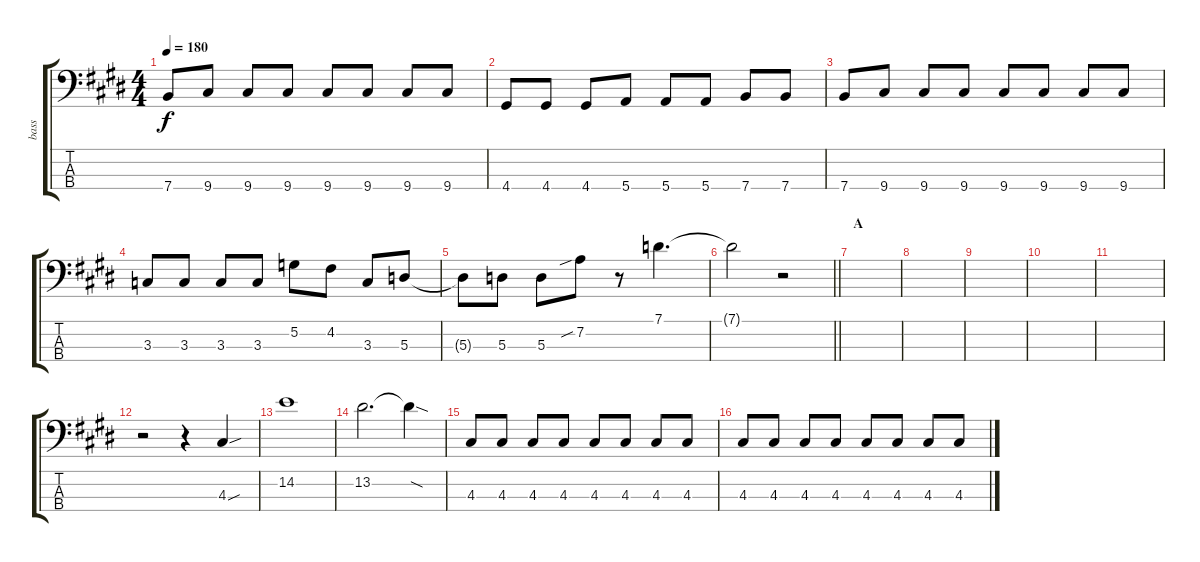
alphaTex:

\track ("bass" "bass") {instrument electricbasspick}
\staff {score tabs}
\tuning (G2 D2 A1 E1) {hide}
\ts (4 4)
\tempo 180
\clef f4
\ks e
7.4.8{dy f} 9.4.8 9.4.8 9.4.8 9.4.8 9.4.8 9.4.8 9.4.8 |
4.4.8 4.4.8 4.4.8 5.4.8 5.4.8 5.4.8 7.4.8 7.4.8 |
7.4.8 9.4.8 9.4.8 9.4.8 9.4.8 9.4.8 9.4.8 9.4.8 |
3.3.8 3.3.8 3.3.8 3.3.8 5.2.8 4.2.8 3.3.8 5.3.8 |
5.3{t}.8 5.3.8 5.3.8 7.2{sib}.8 r.8 7.1.4{d} |
\barLineRight lightlight
7.1{t}.2 r.2 |
\section ("" "A")
|
|
|
|
|
r.2 r.4 4.3{sou}.4 |
14.2.1 |
13.2.2{d} 13.2{sod t}.4 |
4.3.8 4.3.8 4.3.8 4.3.8 4.3.8 4.3.8 4.3.8 4.3.8 |
4.3.8 4.3.8 4.3.8 4.3.8 4.3.8 4.3.8 4.3.8 4.3.8
